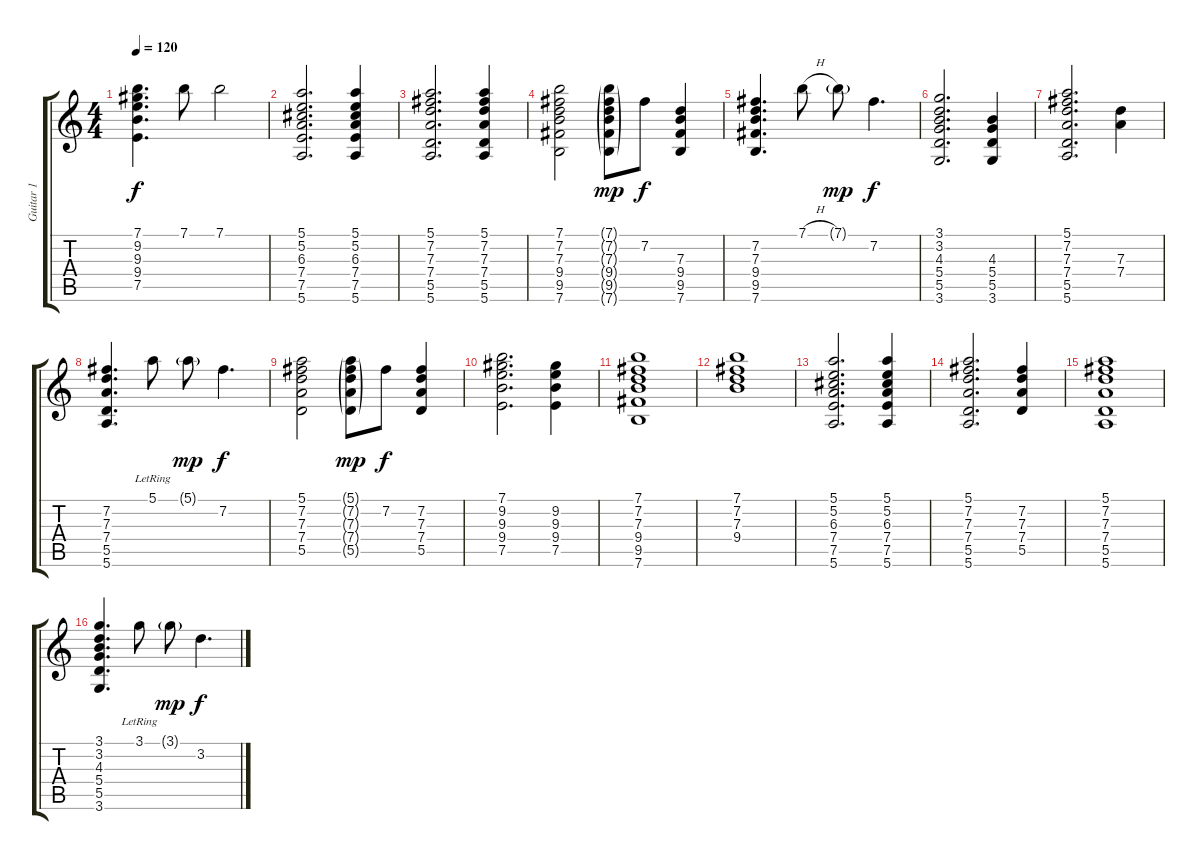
\track ("Guitar 1" "Guitar 1") {instrument electricguitarjazz}
\staff {score tabs}
\tuning (E4 B3 G3 D3 A2 E2) {hide}
\ts (4 4)
\tempo 120
\clef g2
\ks c
(7.1 9.2 9.3 9.4 7.5).4{d dy f} 7.1.8 7.1.2 |
(5.1 5.2 6.3 7.4 7.5 5.6).2{d} (5.1 5.2 6.3 7.4 7.5 5.6).4 |
(5.1 7.2 7.3 7.4 5.5 5.6).2{d} (5.1 7.2 7.3 7.4 5.5 5.6).4 |
(7.1 7.2 7.3 9.4 9.5 7.6).2 (7.1{g} 7.2{g} 7.3{g} 9.4{g} 9.5{g} 7.6{g}).8{dy mp} 7.2.8{dy f} (7.3 9.4 9.5 7.6).4 |
(7.2 7.3 9.4 9.5 7.6).4{d} 7.1{h}.8 7.1{g}.8{dy mp} 7.2.4{d dy f} |
(3.1 3.2 4.3 5.4 5.5 3.6).2{d} (4.3 5.4 5.5 3.6).4 |
(5.1 7.2 7.3 7.4 5.5 5.6).2{d} (7.3 7.4).4 |
(7.2 7.3 7.4 5.5 5.6).4{d} 5.1{lr}.8 5.1{g}.8{dy mp} 7.2.4{d dy f} |
(5.1 7.2 7.3 7.4 5.5).2 (5.1{g} 7.2{g} 7.3{g} 7.4{g} 5.5{g}).8{dy mp} 7.2.8{dy f} (7.2 7.3 7.4 5.5).4 |
(7.1 9.2 9.3 9.4 7.5).2{d} (9.2 9.3 9.4 7.5).4 |
(7.1 7.2 7.3 9.4 9.5 7.6).1 |
(7.1 7.2 7.3 9.4).1 |
(5.1 5.2 6.3 7.4 7.5 5.6).2{d} (5.1 5.2 6.3 7.4 7.5 5.6).4 |
(5.1 7.2 7.3 7.4 5.5 5.6).2{d} (7.2 7.3 7.4 5.5).4 |
(5.1 7.2 7.3 7.4 5.5 5.6).1 |
(3.1 3.2 4.3 5.4 5.5 3.6).4{d} 3.1{lr}.8 3.1{g}.8{dy mp} 3.2.4{d dy f}
